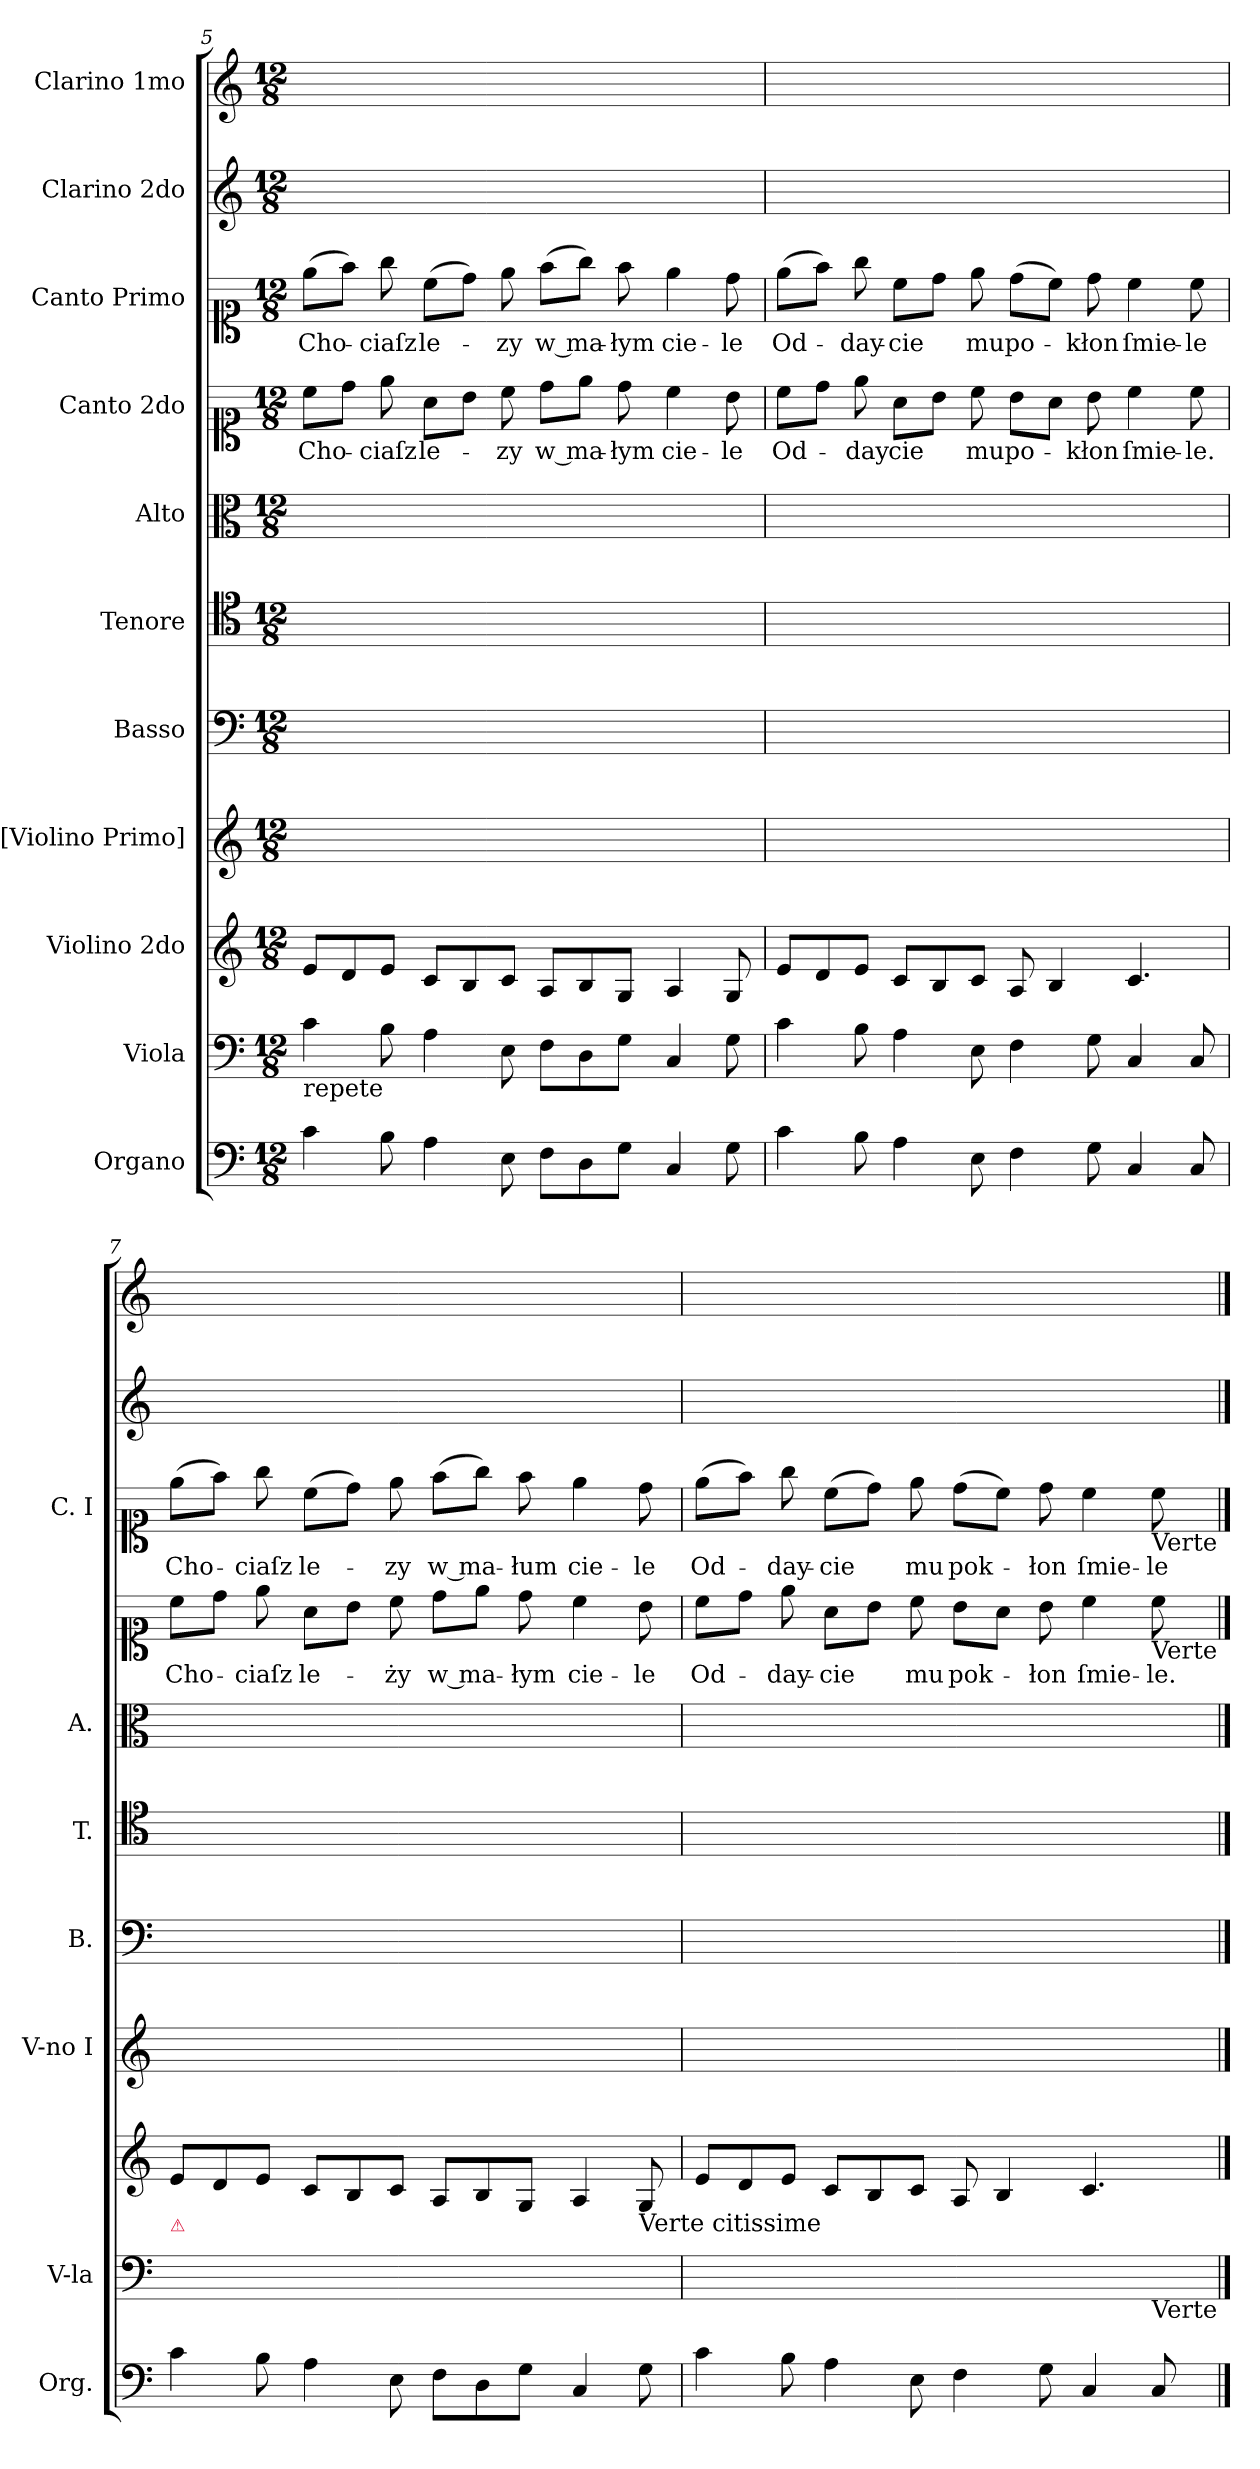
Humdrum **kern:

**kern	**kern	**kern	**kern	**kern	**kern	**kern	**kern	**text	**kern	**text	**kern	**kern
*part11	*part10	*part9	*part8	*part7	*part6	*part5	*part4	*part4	*part3	*part3	*part2	*part1
*staff11	*staff10	*staff9	*staff8	*staff7	*staff6	*staff5	*staff4	*staff4	*staff3	*staff3	*staff2	*staff1
*I"Organo	*I"Viola	*I"Violino 2do	*I"[Violino Primo]	*I"Basso	*I"Tenore	*I"Alto	*I"Canto 2do	*	*I"Canto Primo	*	*I"Clarino 2do	*I"Clarino 1mo
*I'Org.	*I'V-la	*	*I'V-no I	*I'B.	*I'T.	*I'A.	*	*	*I'C. I	*	*	*
*clefF4	*clefF4	*clefG2	*clefG2	*clefF4	*clefC4	*clefC3	*clefC1	*	*clefC1	*	*clefG2	*clefG2
*k[]	*k[]	*k[]	*k[]	*k[]	*k[]	*k[]	*k[]	*	*k[]	*	*k[]	*k[]
*C:	*C:	*C:	*C:	*C:	*C:	*C:	*C:	*	*C:	*	*C:	*C:
*M12/8	*M12/8	*M12/8	*M12/8	*M12/8	*M12/8	*M12/8	*M12/8	*	*M12/8	*	*M12/8	*M12/8
=5	=5	=5	=5	=5	=5	=5	=5	=5	=5	=5	=5	=5
!	!LO:TX:b:t=repete	!	!	!	!	!	!	!	!	!	!	!
4c\	4c\	8e/L	1.ryy	1.ryy	1.ryy	1.ryy	8cc\L	Cho-	(8ee\L	Cho-	1.ryy	1.ryy
.	.	8d/	.	.	.	.	8dd\J	.	8ff\J)	.	.	.
8B\	8B\	8e/J	.	.	.	.	8ee\	ciaſz	8gg\	ciaſz	.	.
4A\	4A\	8c/L	.	.	.	.	8a\L	le-	(8cc\L	le-	.	.
.	.	8B/	.	.	.	.	8b\J	.	8dd\J)	.	.	.
8E\	8E\	8c/J	.	.	.	.	8cc\	-zy	8ee\	-zy	.	.
8F\L	8F\L	8A/L	.	.	.	.	8dd\L	w ma-	(8ff\L	w ma-	.	.
8D\	8D\	8B/	.	.	.	.	8ee\J	.	8gg\J)	.	.	.
8G\J	8G\J	8G/J	.	.	.	.	8dd\	-łym	8ff\	-łym	.	.
4C/	4C/	4A/	.	.	.	.	4cc\	cie-	4ee\	cie-	.	.
8G\	8G\	8G/	.	.	.	.	8b\	-le	8dd\	-le	.	.
=6	=6	=6	=6	=6	=6	=6	=6	=6	=6	=6	=6	=6
4c\	4c\	8e/L	1.ryy	1.ryy	1.ryy	1.ryy	8cc\L	Od-	(8ee\L	Od-	1.ryy	1.ryy
.	.	8d/	.	.	.	.	8dd\J	.	8ff\J)	.	.	.
8B\	8B\	8e/J	.	.	.	.	8ee\	-day	8gg\	-day-	.	.
4A\	4A\	8c/L	.	.	.	.	8a\L	cie	8cc\L	-cie	.	.
.	.	8B/	.	.	.	.	8b\J	.	8dd\J	.	.	.
8E\	8E\	8c/J	.	.	.	.	8cc\	mu	8ee\	mu	.	.
4F\	4F\	8A/	.	.	.	.	8b\L	po-	(8dd\L	po-	.	.
.	.	4B/	.	.	.	.	8a\J	.	8cc\J)	.	.	.
8G\	8G\	.	.	.	.	.	8b\	-kłon	8dd\	-kłon	.	.
4C/	4C/	4.c/	.	.	.	.	4cc\	ſmie-	4cc\	ſmie-	.	.
8C/	8C/	.	.	.	.	.	8cc\	-le.	8cc\	-le	.	.
=7	=7	=7	=7	=7	=7	=7	=7	=7	=7	=7	=7	=7
!	!LO:TX:a:color=crimson:t=⚠	!	!	!	!	!	!	!	!	!	!	!
4c\	4c\yy	8e/L	1.ryy	1.ryy	1.ryy	1.ryy	8cc\L	Cho-	(8ee\L	Cho-	1.ryy	1.ryy
.	.	8d/	.	.	.	.	8dd\J	.	8ff\J)	.	.	.
8B\	8B\yy	8e/J	.	.	.	.	8ee\	ciaſz	8gg\	ciaſz	.	.
4A\	4A\yy	8c/L	.	.	.	.	8a\L	le-	(8cc\L	le-	.	.
.	.	8B/	.	.	.	.	8b\J	.	8dd\J)	.	.	.
8E\	8E\yy	8c/J	.	.	.	.	8cc\	-ży	8ee\	-zy	.	.
8F\L	8F\Lyy	8A/L	.	.	.	.	8dd\L	w ma-	(8ff\L	w ma-	.	.
8D\	8D\yy	8B/	.	.	.	.	8ee\J	.	8gg\J)	.	.	.
8G\J	8G\Jyy	8G/J	.	.	.	.	8dd\	-łym	8ff\	-łum	.	.
4C/	4C/yy	4A/	.	.	.	.	4cc\	cie-	4ee\	cie-	.	.
!	!	!LO:TX:b:t=Verte citissime	!	!	!	!	!	!	!	!	!	!
8G\	8G\yy	8G/	.	.	.	.	8b\	-le	8dd\	-le	.	.
=8	=8	=8	=8	=8	=8	=8	=8	=8	=8	=8	=8	=8
4c\	4c\yy	8e/L	1.ryy	1.ryy	1.ryy	1.ryy	8cc\L	Od-	(8ee\L	Od-	1.ryy	1.ryy
.	.	8d/	.	.	.	.	8dd\J	.	8ff\J)	.	.	.
8B\	8B\yy	8e/J	.	.	.	.	8ee\	-day-	8gg\	-day-	.	.
4A\	4A\yy	8c/L	.	.	.	.	8a\L	-cie	(8cc\L	-cie	.	.
.	.	8B/	.	.	.	.	8b\J	.	8dd\J)	.	.	.
8E\	8E\yy	8c/J	.	.	.	.	8cc\	mu	8ee\	mu	.	.
4F\	4F\yy	8A/	.	.	.	.	8b\L	pok-	(8dd\L	pok-	.	.
.	.	4B/	.	.	.	.	8a\J	.	8cc\J)	.	.	.
8G\	8G\yy	.	.	.	.	.	8b\	-łon	8dd\	-łon	.	.
4C/	4C/yy	4.c/	.	.	.	.	4cc\	ſmie-	4cc\	ſmie-	.	.
!	!	!	!	!	!	!	!	!	!LO:TX:b:t=Verte	!	!	!
!	!	!	!	!	!	!	!LO:TX:b:t=Verte	!	!	!	!	!
!	!LO:TX:b:t=Verte	!	!	!	!	!	!	!	!	!	!	!
8C/	8C/yy	.	.	.	.	.	8cc\	-le.	8cc\	-le	.	.
==	==	==	==	==	==	==	==	==	==	==	==	==
*-	*-	*-	*-	*-	*-	*-	*-	*-	*-	*-	*-	*-
